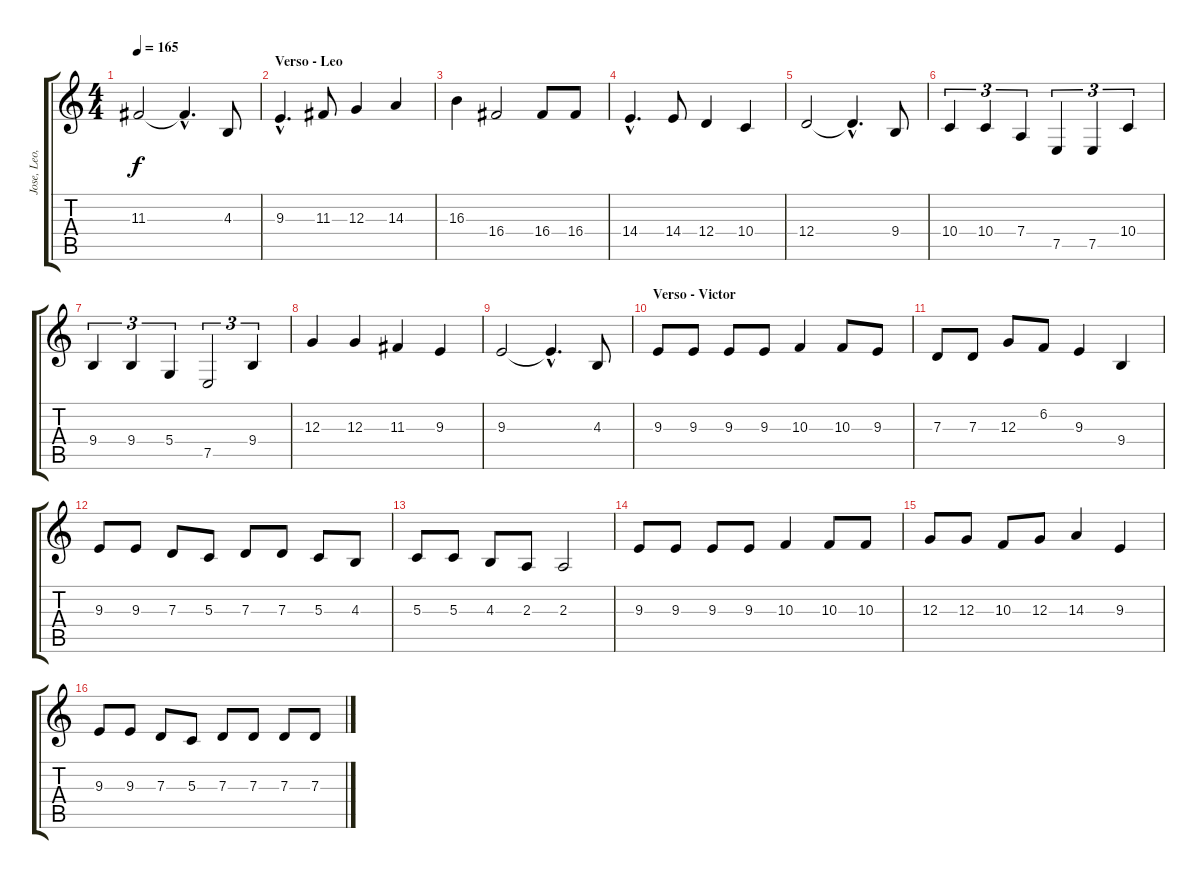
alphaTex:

\track ("Jose, Leo, Victor, Aurora" "Jose, Leo,") {instrument synthbrass1}
\staff {score tabs}
\tuning (E4 B3 G3 D3 A2 E2) {hide}
\ts (4 4)
\tempo 165
\clef g2
\ks c
11.3.2{dy f} 11.3{hac t}.4{d} 4.3.8{volume 16 instrument synthbrass1} |
\section ("" "Verso - Leo")
9.3{hac}.4{d} 11.3.8 12.3.4 14.3.4 |
16.3.4 16.4.2 16.4.8 16.4.8 |
14.4{hac}.4{d} 14.4.8 12.4.4 10.4.4 |
12.4.2 12.4{hac t}.4{d} 9.4.8 |
10.4.4{tu (3 2)} 10.4.4{tu (3 2)} 7.4.4{tu (3 2)} 7.5.4{tu (3 2)} 7.5.4{tu (3 2)} 10.4.4{tu (3 2)} |
9.4.4{tu (3 2)} 9.4.4{tu (3 2)} 5.4.4{tu (3 2)} 7.5.2{tu (3 2)} 9.4.4{tu (3 2)} |
12.3.4 12.3.4 11.3.4 9.3.4 |
9.3.2 9.3{hac t}.4{d} 4.3.8{volume 16 instrument lead6voice} |
\section ("" "Verso - Victor")
9.3.8 9.3.8 9.3.8 9.3.8 10.3.4 10.3.8 9.3.8 |
7.3.8 7.3.8 12.3.8 6.2.8 9.3.4 9.4.4 |
9.3.8 9.3.8 7.3.8 5.3.8 7.3.8 7.3.8 5.3.8 4.3.8 |
5.3.8 5.3.8 4.3.8 2.3.8 2.3.2 |
9.3.8 9.3.8 9.3.8 9.3.8 10.3.4 10.3.8 10.3.8 |
12.3.8 12.3.8 10.3.8 12.3.8 14.3.4 9.3.4 |
9.3.8 9.3.8 7.3.8 5.3.8 7.3.8 7.3.8 7.3.8 7.3.8
